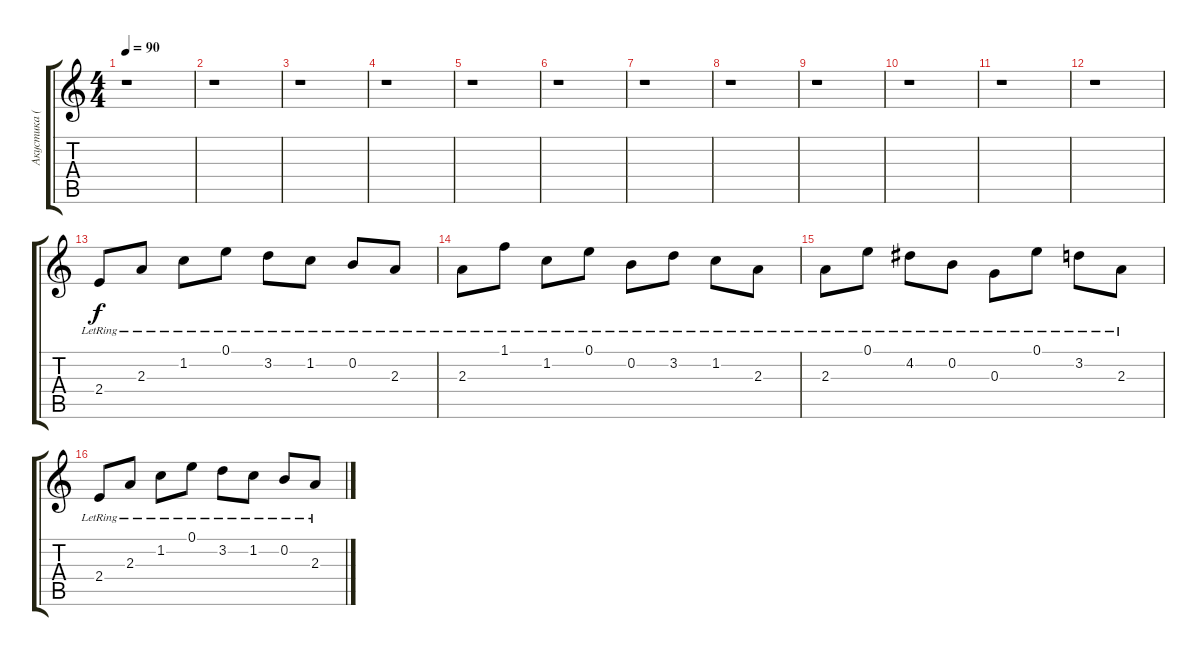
\track ("Акустика (ХЗ кто)" "Акустика (") {instrument electricguitarclean}
\staff {score tabs}
\tuning (E4 B3 G3 D3 A2 E2) {hide}
\ts (4 4)
\tempo 90
\clef g2
\ks c
r.1{dy f} |
r.1 |
r.1 |
r.1 |
r.1 |
r.1 |
r.1 |
r.1 |
r.1 |
r.1 |
r.1 |
r.1 |
2.4{lr}.8 2.3{lr}.8 1.2{lr}.8 0.1{lr}.8 3.2{lr}.8 1.2{lr}.8 0.2{lr}.8 2.3{lr}.8 |
2.3{lr}.8 1.1{lr}.8 1.2{lr}.8 0.1{lr}.8 0.2{lr}.8 3.2{lr}.8 1.2{lr}.8 2.3{lr}.8 |
2.3{lr}.8 0.1{lr}.8 4.2{lr}.8 0.2{lr}.8 0.3{lr}.8 0.1{lr}.8 3.2{lr}.8 2.3{lr}.8 |
2.4{lr}.8 2.3{lr}.8 1.2{lr}.8 0.1{lr}.8 3.2{lr}.8 1.2{lr}.8 0.2{lr}.8 2.3{lr}.8
